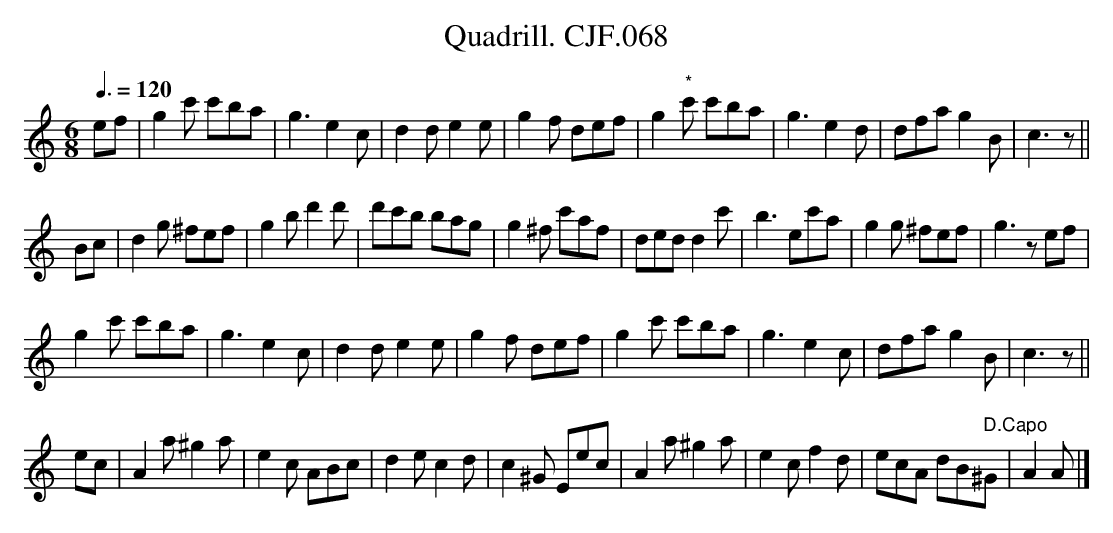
X:1
T:Quadrill. CJF.068
M:6/8
L:1/8
Q:3/8=120
K:C
ef|g2c' c'ba|g3e2c|d2de2e|g2f def|\
g2"*"c' c'ba|g3e2d|dfag2B|c3zh||
Bc|d2g ^fef|g2b d'2d'|d'c'b bag|g2^f c'af|\
dedd2c'|b3ec'a|g2g ^fef|g3zef|
g2c' c'ba|g3e2c|d2de2e|g2f def|\
g2c' c'ba|g3e2c|dfag2B|c3z||
ec|A2a^g2a|e2c ABc|d2ec2d|c2^G Eec|\
A2a^g2a|e2cf2d|ecA dB" D.Capo"^G|A2A|]
